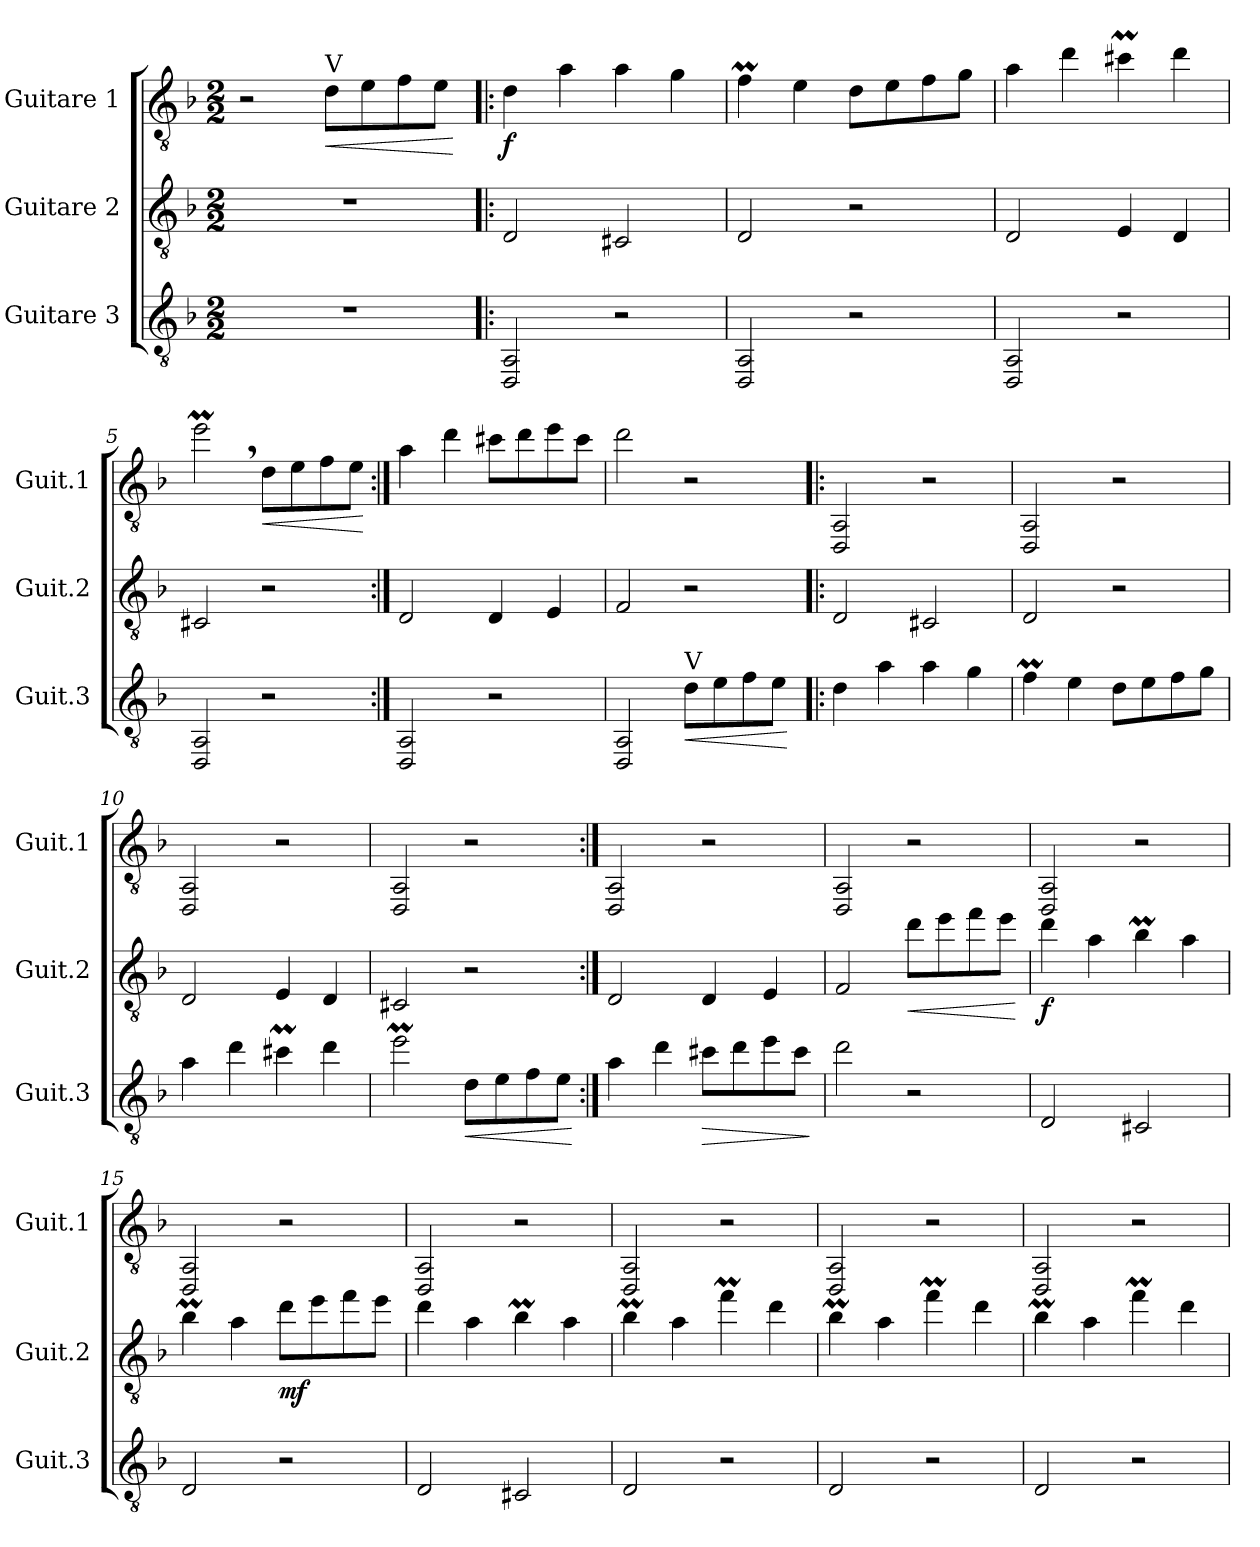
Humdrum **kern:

**kern	**dynam	**kern	**dynam	**kern	**dynam
*part3	*part3	*part2	*part2	*part1	*part1
*staff3	*staff3	*staff2	*staff2	*staff1	*staff1
*I"Guitare 3	*	*I"Guitare 2	*	*I"Guitare 1	*
*I'Guit.3	*	*I'Guit.2	*	*I'Guit.1	*
*clefGv2	*	*clefGv2	*	*clefGv2	*
*k[b-]	*	*k[b-]	*	*k[b-]	*
*M2/2	*	*M2/2	*	*M2/2	*
=1	=1	=1	=1	=1	=1
1r	.	1r	.	2r	.
!	!	!	!	!LO:TX:a:t=V	!
!	!	!	!	!	!LO:HP:b
.	.	.	.	8d\L	<
.	.	.	.	8e\	.
.	.	.	.	8f\	.
.	.	.	.	8e\J	.
.	.	.	.	.	[
=2!|:	=2!|:	=2!|:	=2!|:	=2!|:	=2!|:
*	*	*	*	*MM120	*
!	!	!	!	!	!LO:DY:b
2DD/ 2AA/	.	2D/	.	4d\	f
.	.	.	.	4a\	.
2r	.	2C#X/	.	4a\	.
.	.	.	.	4g\	.
=3	=3	=3	=3	=3	=3
2DD/ 2AA/	.	2D/	.	4fM\	.
.	.	.	.	4e\	.
2r	.	2r	.	8d\L	.
.	.	.	.	8e\	.
.	.	.	.	8f\	.
.	.	.	.	8g\J	.
=4	=4	=4	=4	=4	=4
2DD/ 2AA/	.	2D/	.	4a\	.
.	.	.	.	4dd\	.
2r	.	4E/	.	4cc#Xm\	.
.	.	4D/	.	4dd\	.
=5	=5	=5	=5	=5	=5
2DD/ 2AA/	.	2C#X/	.	2eem,\	.
!	!	!	!	!	!LO:HP:b
2r	.	2r	.	8d\L	<
.	.	.	.	8e\	.
.	.	.	.	8f\	.
.	.	.	.	8e\J	.
.	.	.	.	.	[
!!LO:LB:g=z
=6:|!	=6:|!	=6:|!	=6:|!	=6:|!	=6:|!
2DD/ 2AA/	.	2D/	.	4a\	.
.	.	.	.	4dd\	.
2r	.	4D/	.	8cc#X\L	.
.	.	.	.	8dd\	.
.	.	4E/	.	8ee\	.
.	.	.	.	8cc#\J	.
=7	=7	=7	=7	=7	=7
2DD/ 2AA/	.	2F/	.	2dd\	.
!LO:TX:a:t=V	!	!	!	!	!
!	!LO:HP:b	!	!	!	!
8d\L	<	2r	.	2r	.
8e\	.	.	.	.	.
8f\	.	.	.	.	.
8e\J	.	.	.	.	.
.	[	.	.	.	.
=8!|:	=8!|:	=8!|:	=8!|:	=8!|:	=8!|:
4d\	.	2D/	.	2DD/ 2AA/	.
4a\	.	.	.	.	.
4a\	.	2C#X/	.	2r	.
4g\	.	.	.	.	.
=9	=9	=9	=9	=9	=9
4fM\	.	2D/	.	2DD/ 2AA/	.
4e\	.	.	.	.	.
8d\L	.	2r	.	2r	.
8e\	.	.	.	.	.
8f\	.	.	.	.	.
8g\J	.	.	.	.	.
=10	=10	=10	=10	=10	=10
4a\	.	2D/	.	2DD/ 2AA/	.
4dd\	.	.	.	.	.
4cc#Xm\	.	4E/	.	2r	.
4dd\	.	4D/	.	.	.
=11	=11	=11	=11	=11	=11
2eem\	.	2C#X/	.	2DD/ 2AA/	.
!	!LO:HP:b	!	!	!	!
8d\L	<	2r	.	2r	.
8e\	.	.	.	.	.
8f\	.	.	.	.	.
8e\J	.	.	.	.	.
.	[	.	.	.	.
!!LO:LB:g=z
=12:|!	=12:|!	=12:|!	=12:|!	=12:|!	=12:|!
4a\	.	2D/	.	2DD/ 2AA/	.
4dd\	.	.	.	.	.
!	!LO:HP:b	!	!	!	!
8cc#X\L	>	4D/	.	2r	.
8dd\	.	.	.	.	.
8ee\	.	4E/	.	.	.
8cc#\J	.	.	.	.	.
.	]	.	.	.	.
=13	=13	=13	=13	=13	=13
2dd\	.	2F/	.	2DD/ 2AA/	.
!	!	!	!LO:HP:b	!	!
2r	.	8dd\L	<	2r	.
.	.	8ee\	.	.	.
.	.	8ff\	.	.	.
.	.	8ee\J	.	.	.
.	.	.	[	.	.
=14	=14	=14	=14	=14	=14
!	!	!	!LO:DY:b	!	!
2D/	.	4dd\	f	2DD/ 2AA/	.
.	.	4a\	.	.	.
2C#X/	.	4b-M\	.	2r	.
.	.	4a\	.	.	.
=15	=15	=15	=15	=15	=15
2D/	.	4b-M\	.	2DD/ 2AA/	.
.	.	4a\	.	.	.
!	!	!	!LO:DY:b	!	!
2r	.	8dd\L	mf	2r	.
.	.	8ee\	.	.	.
.	.	8ff\	.	.	.
.	.	8ee\J	.	.	.
=16	=16	=16	=16	=16	=16
2D/	.	4dd\	.	2DD/ 2AA/	.
.	.	4a\	.	.	.
2C#X/	.	4b-M\	.	2r	.
.	.	4a\	.	.	.
!!LO:PB:g=z
=17	=17	=17	=17	=17	=17
2D/	.	4b-M\	.	2DD/ 2AA/	.
.	.	4a\	.	.	.
2r	.	4ffM\	.	2r	.
.	.	4dd\	.	.	.
=18	=18	=18	=18	=18	=18
2D/	.	4b-M\	.	2DD/ 2AA/	.
.	.	4a\	.	.	.
2r	.	4ffM\	.	2r	.
.	.	4dd\	.	.	.
=19	=19	=19	=19	=19	=19
2D/	.	4b-M\	.	2DD/ 2AA/	.
.	.	4a\	.	.	.
2r	.	4ffM\	.	2r	.
.	.	4dd\	.	.	.
=	=	=	=	=	=
*-	*-	*-	*-	*-	*-
